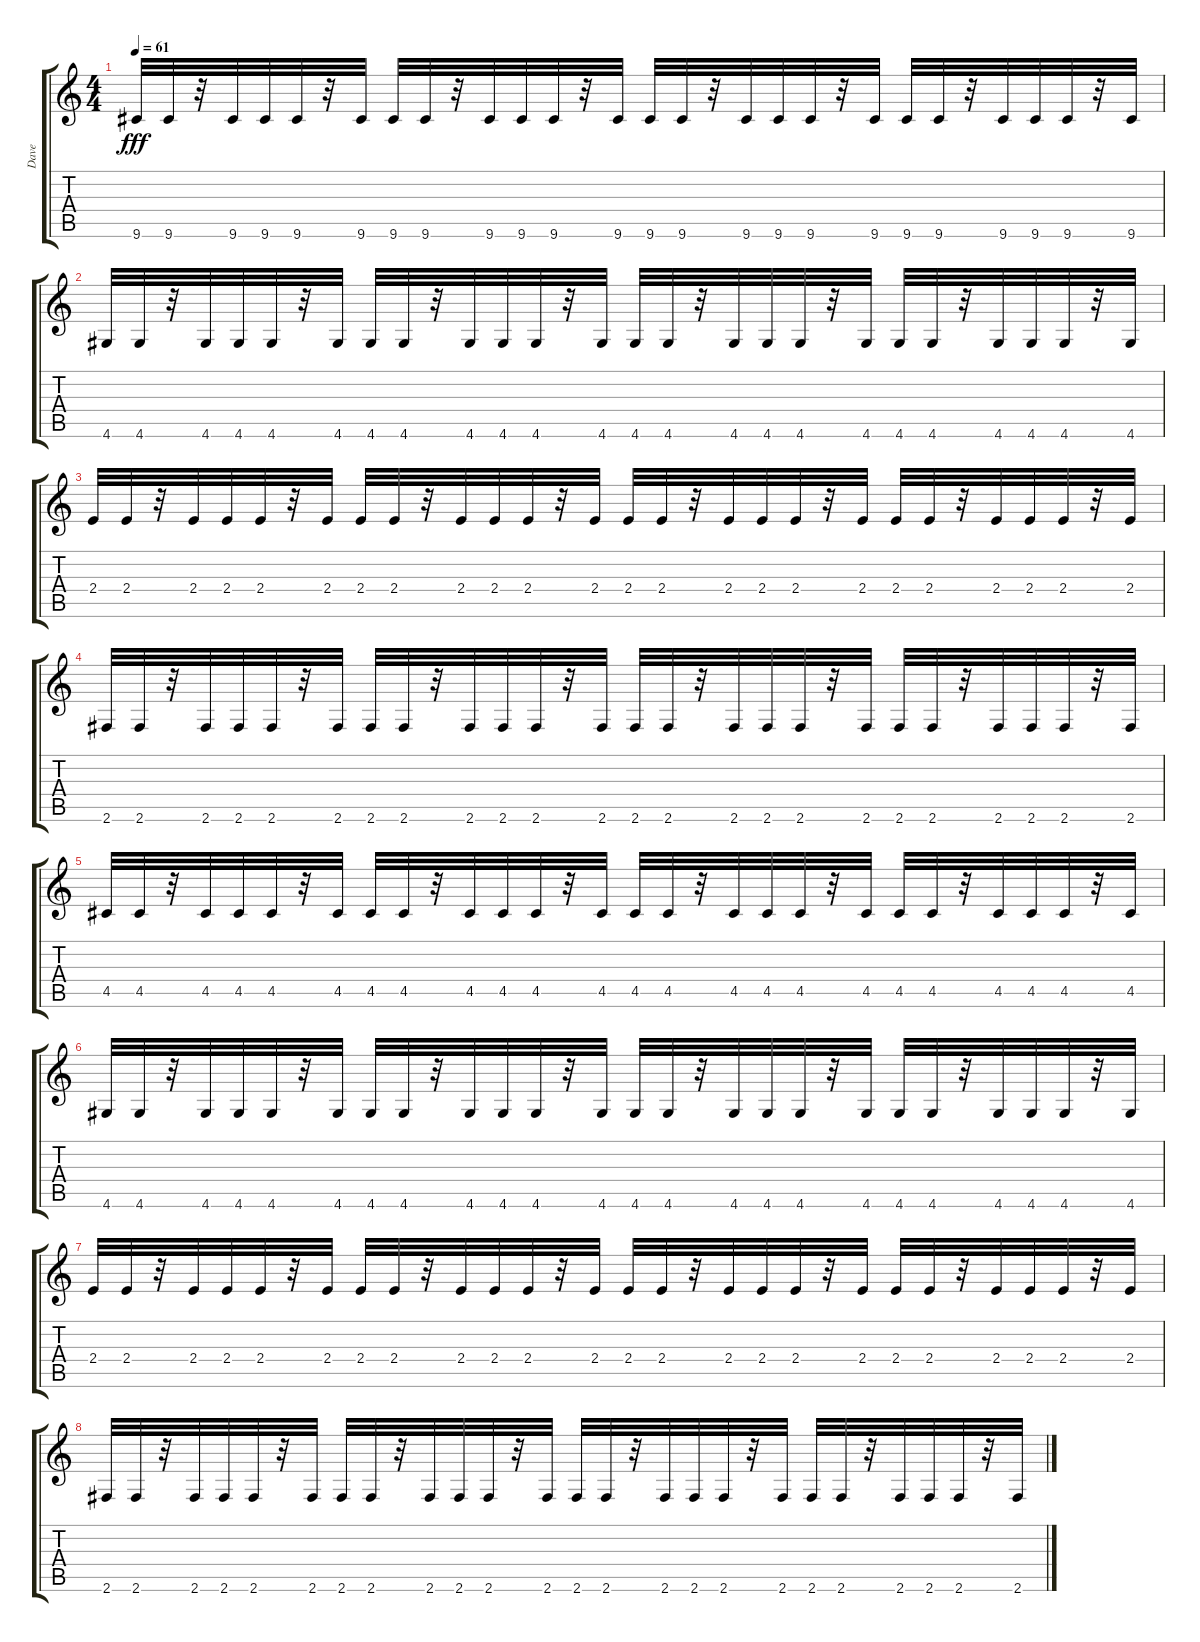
\track ("Dave" "Dave") {instrument electricguitarjazz}
\staff {score tabs}
\tuning (E4 B3 G3 D3 A2 E2) {hide}
\ts (4 4)
\tempo 61
\clef g2
\ks c
9.6.32{dy fff instrument electricguitarmuted} 9.6.32 r.32 9.6.32 9.6.32 9.6.32 r.32 9.6.32 9.6.32 9.6.32 r.32 9.6.32 9.6.32 9.6.32 r.32 9.6.32 9.6.32 9.6.32 r.32 9.6.32 9.6.32 9.6.32 r.32 9.6.32 9.6.32 9.6.32 r.32 9.6.32 9.6.32 9.6.32 r.32 9.6.32 |
4.6.32 4.6.32 r.32 4.6.32 4.6.32 4.6.32 r.32 4.6.32 4.6.32 4.6.32 r.32 4.6.32 4.6.32 4.6.32 r.32 4.6.32 4.6.32 4.6.32 r.32 4.6.32 4.6.32 4.6.32 r.32 4.6.32 4.6.32 4.6.32 r.32 4.6.32 4.6.32 4.6.32 r.32 4.6.32 |
2.4.32 2.4.32 r.32 2.4.32 2.4.32 2.4.32 r.32 2.4.32 2.4.32 2.4.32 r.32 2.4.32 2.4.32 2.4.32 r.32 2.4.32 2.4.32 2.4.32 r.32 2.4.32 2.4.32 2.4.32 r.32 2.4.32 2.4.32 2.4.32 r.32 2.4.32 2.4.32 2.4.32 r.32 2.4.32 |
2.6.32 2.6.32 r.32 2.6.32 2.6.32 2.6.32 r.32 2.6.32 2.6.32 2.6.32 r.32 2.6.32 2.6.32 2.6.32 r.32 2.6.32 2.6.32 2.6.32 r.32 2.6.32 2.6.32 2.6.32 r.32 2.6.32 2.6.32 2.6.32 r.32 2.6.32 2.6.32 2.6.32 r.32 2.6.32 |
4.5.32 4.5.32 r.32 4.5.32 4.5.32 4.5.32 r.32 4.5.32 4.5.32 4.5.32 r.32 4.5.32 4.5.32 4.5.32 r.32 4.5.32 4.5.32 4.5.32 r.32 4.5.32 4.5.32 4.5.32 r.32 4.5.32 4.5.32 4.5.32 r.32 4.5.32 4.5.32 4.5.32 r.32 4.5.32 |
4.6.32 4.6.32 r.32 4.6.32 4.6.32 4.6.32 r.32 4.6.32 4.6.32 4.6.32 r.32 4.6.32 4.6.32 4.6.32 r.32 4.6.32 4.6.32 4.6.32 r.32 4.6.32 4.6.32 4.6.32 r.32 4.6.32 4.6.32 4.6.32 r.32 4.6.32 4.6.32 4.6.32 r.32 4.6.32 |
2.4.32 2.4.32 r.32 2.4.32 2.4.32 2.4.32 r.32 2.4.32 2.4.32 2.4.32 r.32 2.4.32 2.4.32 2.4.32 r.32 2.4.32 2.4.32 2.4.32 r.32 2.4.32 2.4.32 2.4.32 r.32 2.4.32 2.4.32 2.4.32 r.32 2.4.32 2.4.32 2.4.32 r.32 2.4.32 |
2.6.32 2.6.32 r.32 2.6.32 2.6.32 2.6.32 r.32 2.6.32 2.6.32 2.6.32 r.32 2.6.32 2.6.32 2.6.32 r.32 2.6.32 2.6.32 2.6.32 r.32 2.6.32 2.6.32 2.6.32 r.32 2.6.32 2.6.32 2.6.32 r.32 2.6.32 2.6.32 2.6.32 r.32 2.6.32
